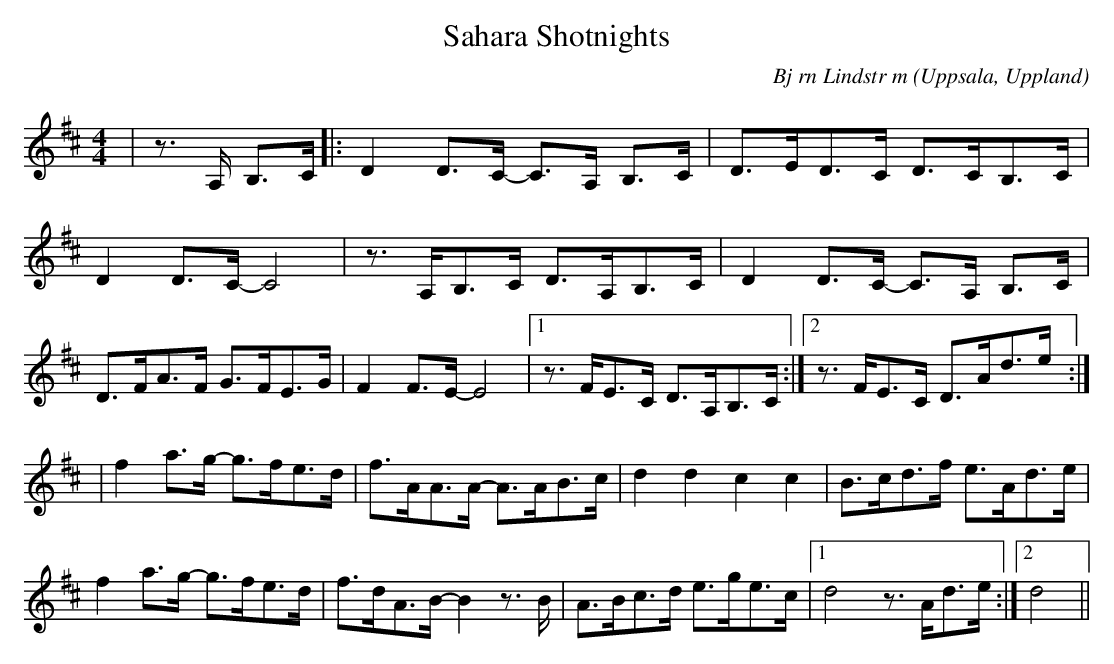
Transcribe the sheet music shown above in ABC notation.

X:1
T:Sahara Shotnights
C:Bj rn Lindstr m
O:Uppsala, Uppland
M:4/4
L:1/8
K:D
| z>A, B,>C |: D2 D>C - C>A, B,>C | D>ED>C D>CB,>C | D2 D>C - C4 | z>A,B,>C D>A,B,>C | D2 D>C - C>A, B,>C | D>FA>F G>FE>G | F2 F>E - E4 |1 z>FE>C D>A,B,>C :|2 z>FE>C D>Ad>e ::
| f2 a>g - g>fe>d | f>AA>A - A>AB>c | d2 d2 c2 c2 | B>cd>f e>Ad>e | f2 a>g - g>fe>d | f>dA>B - B2 z>B | A>Bc>d e>ge>c |1 d4  z>Ad>e :|2 d4 ||
